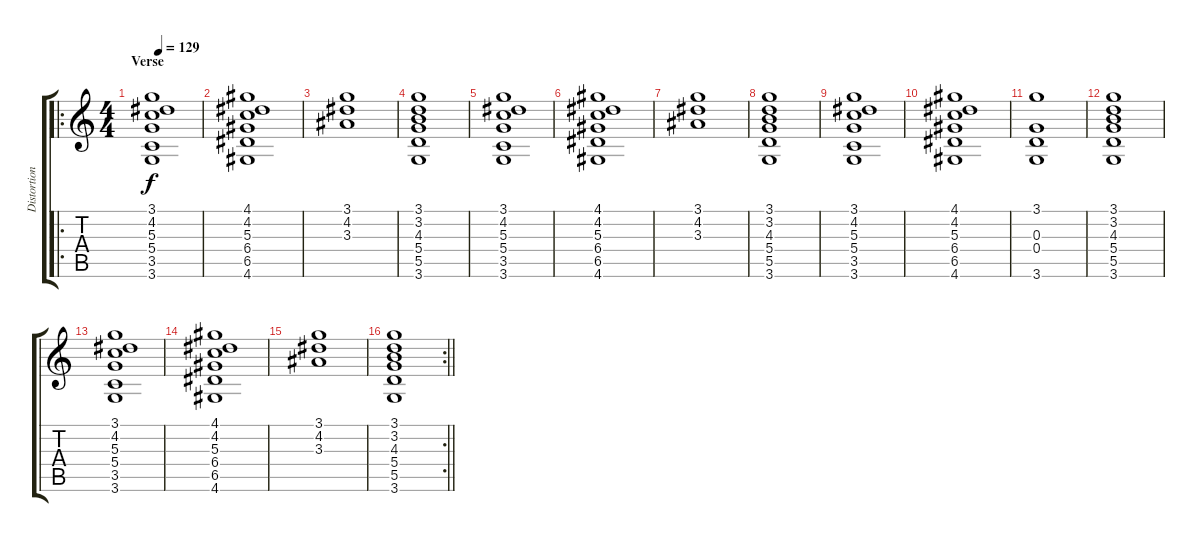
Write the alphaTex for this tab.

\track ("Distortion Guitar" "Distortion") {instrument overdrivenguitar}
\staff {score tabs}
\tuning (E4 B3 G3 D3 A2 E2) {hide}
\ro
\ts (4 4)
\section ("" "Verse")
\tempo 129
\clef g2
\ks c
(3.1 4.2 5.3 5.4 3.5 3.6).1{dy f} |
(4.1 4.2 5.3 6.4 6.5 4.6).1 |
(3.1 4.2 3.3).1 |
(3.1 3.2 4.3 5.4 5.5 3.6).1 |
(3.1 4.2 5.3 5.4 3.5 3.6).1 |
(4.1 4.2 5.3 6.4 6.5 4.6).1 |
(3.1 4.2 3.3).1 |
(3.1 3.2 4.3 5.4 5.5 3.6).1 |
(3.1 4.2 5.3 5.4 3.5 3.6).1 |
(4.1 4.2 5.3 6.4 6.5 4.6).1 |
(3.1 0.3 0.4 3.6).1 |
(3.1 3.2 4.3 5.4 5.5 3.6).1 |
(3.1 4.2 5.3 5.4 3.5 3.6).1 |
(4.1 4.2 5.3 6.4 6.5 4.6).1 |
(3.1 4.2 3.3).1 |
\rc 2
\barLineRight lightlight
(3.1 3.2 4.3 5.4 5.5 3.6).1
